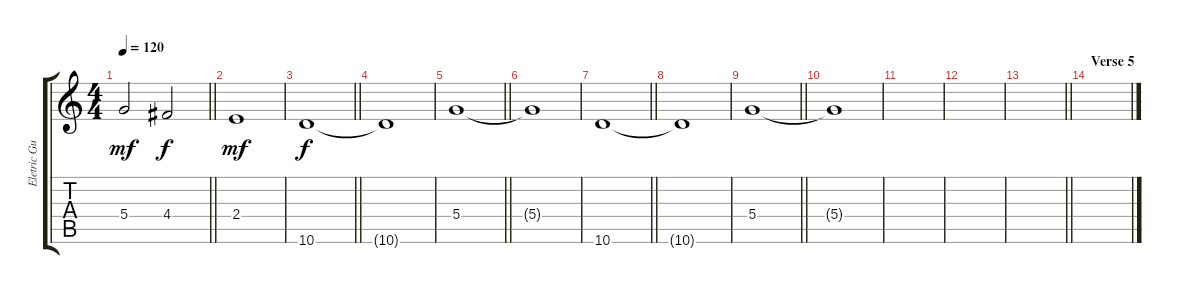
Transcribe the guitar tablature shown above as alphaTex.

\track ("Eletric Guitar Clean" "Eletric Gu") {instrument electricguitarclean}
\staff {score tabs}
\tuning (E4 B3 G3 D3 A2 E2) {hide}
\ts (4 4)
\tempo 120
\clef g2
\barLineRight lightlight
\ks c
5.4.2{dy mf} 4.4.2{dy f} |
2.4.1{dy mf} |
\barLineRight lightlight
10.6.1{dy f} |
10.6{t}.1 |
\barLineRight lightlight
5.4.1 |
5.4{t}.1 |
\barLineRight lightlight
10.6.1 |
10.6{t}.1 |
\barLineRight lightlight
5.4.1 |
5.4{t}.1 |
|
|
\barLineRight lightlight
|
\section ("" "Verse 5")
